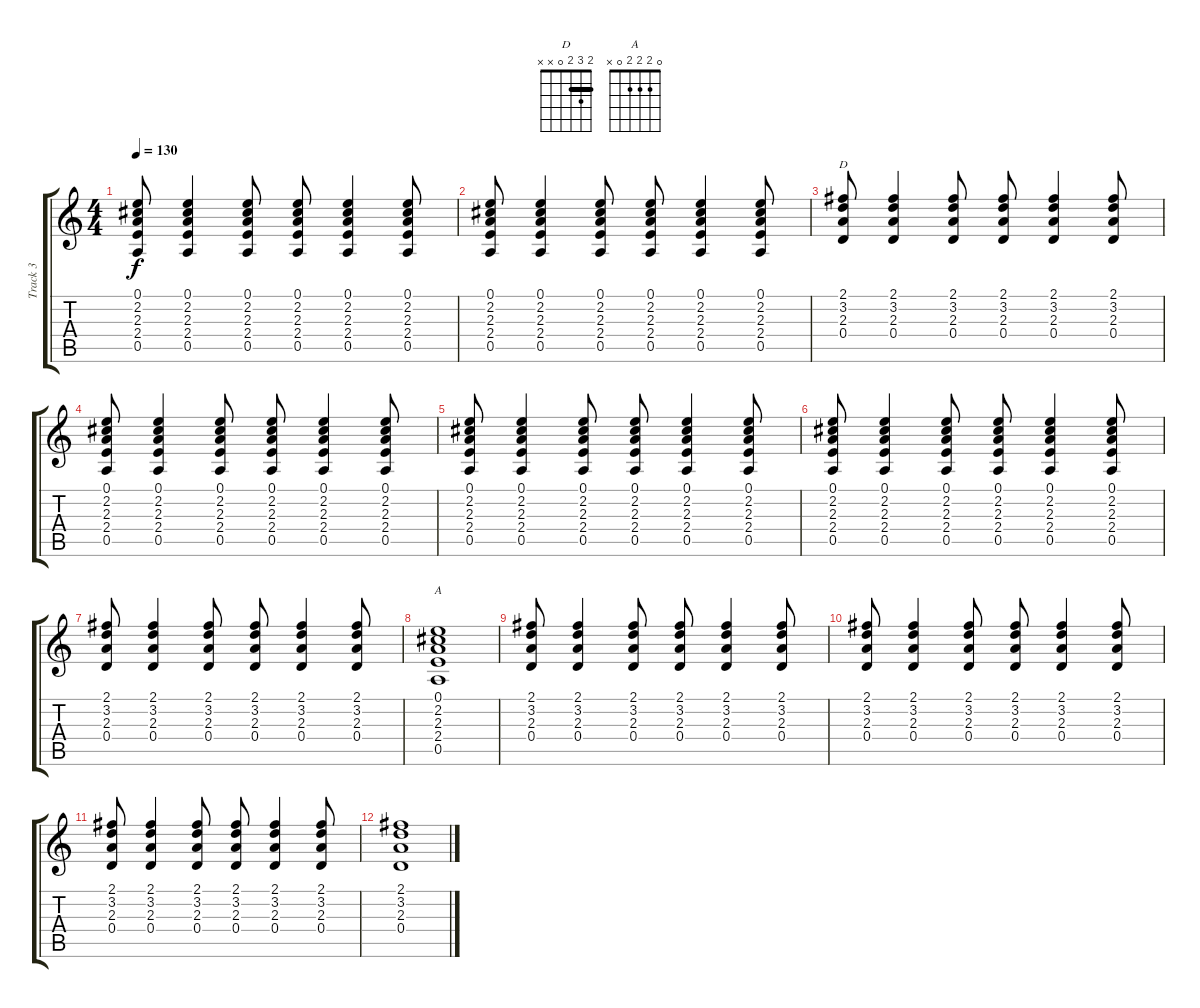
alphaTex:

\track ("Track 3" "Track 3") {instrument electricguitarjazz}
\staff {score tabs}
\tuning (E4 B3 G3 D3 A2 E2) {hide}
\chord ("D" 2 3 2 0 x x) {barre 2}
\chord ("A" 0 2 2 2 0 x)
\ts (4 4)
\tempo 130
\clef g2
\ks c
(0.1 2.2 2.3 2.4 0.5).8{dy f} (0.1 2.2 2.3 2.4 0.5).4 (0.1 2.2 2.3 2.4 0.5).8 (0.1 2.2 2.3 2.4 0.5).8 (0.1 2.2 2.3 2.4 0.5).4 (0.1 2.2 2.3 2.4 0.5).8 |
(0.1 2.2 2.3 2.4 0.5).8 (0.1 2.2 2.3 2.4 0.5).4 (0.1 2.2 2.3 2.4 0.5).8 (0.1 2.2 2.3 2.4 0.5).8 (0.1 2.2 2.3 2.4 0.5).4 (0.1 2.2 2.3 2.4 0.5).8 |
(2.1 3.2 2.3 0.4).8{ch "D"} (2.1 3.2 2.3 0.4).4 (2.1 3.2 2.3 0.4).8 (2.1 3.2 2.3 0.4).8 (2.1 3.2 2.3 0.4).4 (2.1 3.2 2.3 0.4).8 |
(0.1 2.2 2.3 2.4 0.5).8 (0.1 2.2 2.3 2.4 0.5).4 (0.1 2.2 2.3 2.4 0.5).8 (0.1 2.2 2.3 2.4 0.5).8 (0.1 2.2 2.3 2.4 0.5).4 (0.1 2.2 2.3 2.4 0.5).8 |
(0.1 2.2 2.3 2.4 0.5).8 (0.1 2.2 2.3 2.4 0.5).4 (0.1 2.2 2.3 2.4 0.5).8 (0.1 2.2 2.3 2.4 0.5).8 (0.1 2.2 2.3 2.4 0.5).4 (0.1 2.2 2.3 2.4 0.5).8 |
(0.1 2.2 2.3 2.4 0.5).8 (0.1 2.2 2.3 2.4 0.5).4 (0.1 2.2 2.3 2.4 0.5).8 (0.1 2.2 2.3 2.4 0.5).8 (0.1 2.2 2.3 2.4 0.5).4 (0.1 2.2 2.3 2.4 0.5).8 |
(2.1 3.2 2.3 0.4).8 (2.1 3.2 2.3 0.4).4 (2.1 3.2 2.3 0.4).8 (2.1 3.2 2.3 0.4).8 (2.1 3.2 2.3 0.4).4 (2.1 3.2 2.3 0.4).8 |
(0.1 2.2 2.3 2.4 0.5).1{ch "A"} |
(2.1 3.2 2.3 0.4).8 (2.1 3.2 2.3 0.4).4 (2.1 3.2 2.3 0.4).8 (2.1 3.2 2.3 0.4).8 (2.1 3.2 2.3 0.4).4 (2.1 3.2 2.3 0.4).8 |
(2.1 3.2 2.3 0.4).8 (2.1 3.2 2.3 0.4).4 (2.1 3.2 2.3 0.4).8 (2.1 3.2 2.3 0.4).8 (2.1 3.2 2.3 0.4).4 (2.1 3.2 2.3 0.4).8 |
(2.1 3.2 2.3 0.4).8 (2.1 3.2 2.3 0.4).4 (2.1 3.2 2.3 0.4).8 (2.1 3.2 2.3 0.4).8 (2.1 3.2 2.3 0.4).4 (2.1 3.2 2.3 0.4).8 |
(2.1 3.2 2.3 0.4).1
